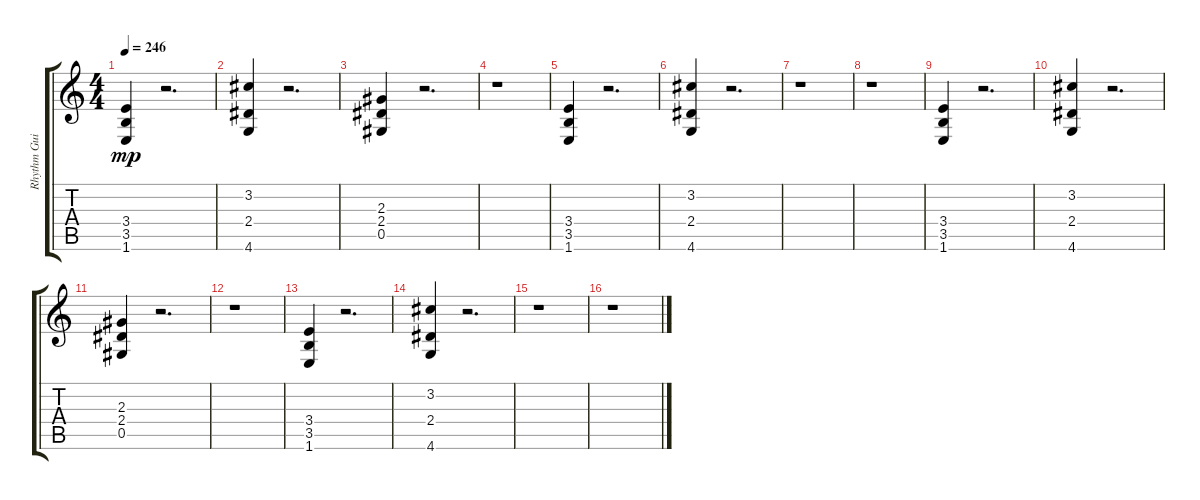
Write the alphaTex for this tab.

\track ("Rhythm Guitar II" "Rhythm Gui") {instrument overdrivenguitar}
\staff {score tabs}
\tuning (Eb4 Bb3 Gb3 Db3 Ab2 Eb2) {hide}
\ts (4 4)
\tempo 246
\clef g2
\ks c
(3.4 3.5 1.6).4{dy mp instrument overdrivenguitar} r.2{d} |
(3.2 2.4 4.6).4 r.2{d} |
(2.3 2.4 0.5).4 r.2{d} |
r.1 |
(3.4 3.5 1.6).4 r.2{d} |
(3.2 2.4 4.6).4 r.2{d} |
r.1 |
r.1 |
(3.4 3.5 1.6).4 r.2{d} |
(3.2 2.4 4.6).4 r.2{d} |
(2.3 2.4 0.5).4 r.2{d} |
r.1 |
(3.4 3.5 1.6).4 r.2{d} |
(3.2 2.4 4.6).4 r.2{d} |
r.1 |
r.1
